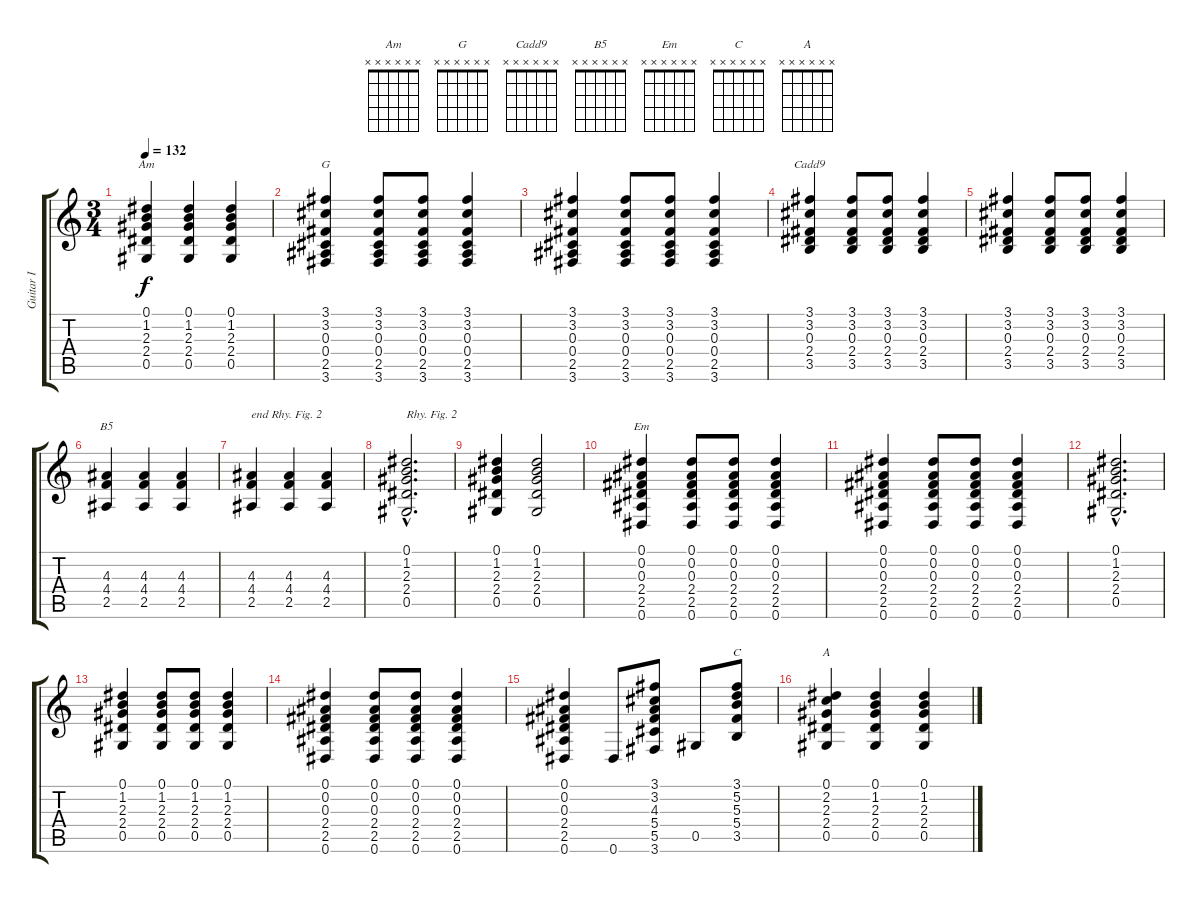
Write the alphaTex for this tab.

\track ("Guitar I" "Guitar I") {instrument electricguitarclean}
\staff {score tabs}
\tuning (Eb4 Bb3 Gb3 Db3 Ab2 Eb2) {hide}
\chord ("Am" x x x x x x) {firstfret 0}
\chord ("G" x x x x x x) {firstfret 0}
\chord ("Cadd9" x x x x x x) {firstfret 0}
\chord ("B5" x x x x x x) {firstfret 0}
\chord ("Em" x x x x x x) {firstfret 0}
\chord ("C" x x x x x x) {firstfret 0}
\chord ("A" x x x x x x) {firstfret 0}
\ts (3 4)
\tempo 132
\clef g2
\ks c
(0.1 1.2 2.3 2.4 0.5).4{ch "Am" dy f} (0.1 1.2 2.3 2.4 0.5).4 (0.1 1.2 2.3 2.4 0.5).4 |
(3.1 3.2 0.3 0.4 2.5 3.6).4{ch "G"} (3.1 3.2 0.3 0.4 2.5 3.6).8 (3.1 3.2 0.3 0.4 2.5 3.6).8 (3.1 3.2 0.3 0.4 2.5 3.6).4 |
(3.1 3.2 0.3 0.4 2.5 3.6).4 (3.1 3.2 0.3 0.4 2.5 3.6).8 (3.1 3.2 0.3 0.4 2.5 3.6).8 (3.1 3.2 0.3 0.4 2.5 3.6).4 |
(3.1 3.2 0.3 2.4 3.5).4{ch "Cadd9"} (3.1 3.2 0.3 2.4 3.5).8 (3.1 3.2 0.3 2.4 3.5).8 (3.1 3.2 0.3 2.4 3.5).4 |
(3.1 3.2 0.3 2.4 3.5).4 (3.1 3.2 0.3 2.4 3.5).8 (3.1 3.2 0.3 2.4 3.5).8 (3.1 3.2 0.3 2.4 3.5).4 |
(4.3 4.4 2.5).4{ch "B5"} (4.3 4.4 2.5).4 (4.3 4.4 2.5).4 |
(4.3 4.4 2.5).4{txt "end Rhy. Fig. 2"} (4.3 4.4 2.5).4 (4.3 4.4 2.5).4 |
(0.1{hac} 1.2{hac} 2.3{hac} 2.4{hac} 0.5{hac}).2{d txt "Rhy. Fig. 2"} |
(0.1 1.2 2.3 2.4 0.5).4 (0.1 1.2 2.3 2.4 0.5).2 |
(0.1 0.2 0.3 2.4 2.5 0.6).4{ch "Em"} (0.1 0.2 0.3 2.4 2.5 0.6).8 (0.1 0.2 0.3 2.4 2.5 0.6).8 (0.1 0.2 0.3 2.4 2.5 0.6).4 |
(0.1 0.2 0.3 2.4 2.5 0.6).4 (0.1 0.2 0.3 2.4 2.5 0.6).8 (0.1 0.2 0.3 2.4 2.5 0.6).8 (0.1 0.2 0.3 2.4 2.5 0.6).4 |
(0.1{hac} 1.2{hac} 2.3{hac} 2.4{hac} 0.5{hac}).2{d} |
(0.1 1.2 2.3 2.4 0.5).4 (0.1 1.2 2.3 2.4 0.5).8 (0.1 1.2 2.3 2.4 0.5).8 (0.1 1.2 2.3 2.4 0.5).4 |
(0.1 0.2 0.3 2.4 2.5 0.6).4 (0.1 0.2 0.3 2.4 2.5 0.6).8 (0.1 0.2 0.3 2.4 2.5 0.6).8 (0.1 0.2 0.3 2.4 2.5 0.6).4 |
(0.1 0.2 0.3 2.4 2.5 0.6).4 0.6.8 (3.1 3.2 4.3 5.4 5.5 3.6).8 0.5.8 (3.1 5.2 5.3 5.4 3.5).8{ch "C"} |
(0.1 2.2 2.3 2.4 0.5).4{ch "A"} (0.1 1.2 2.3 2.4 0.5).4 (0.1 1.2 2.3 2.4 0.5).4
